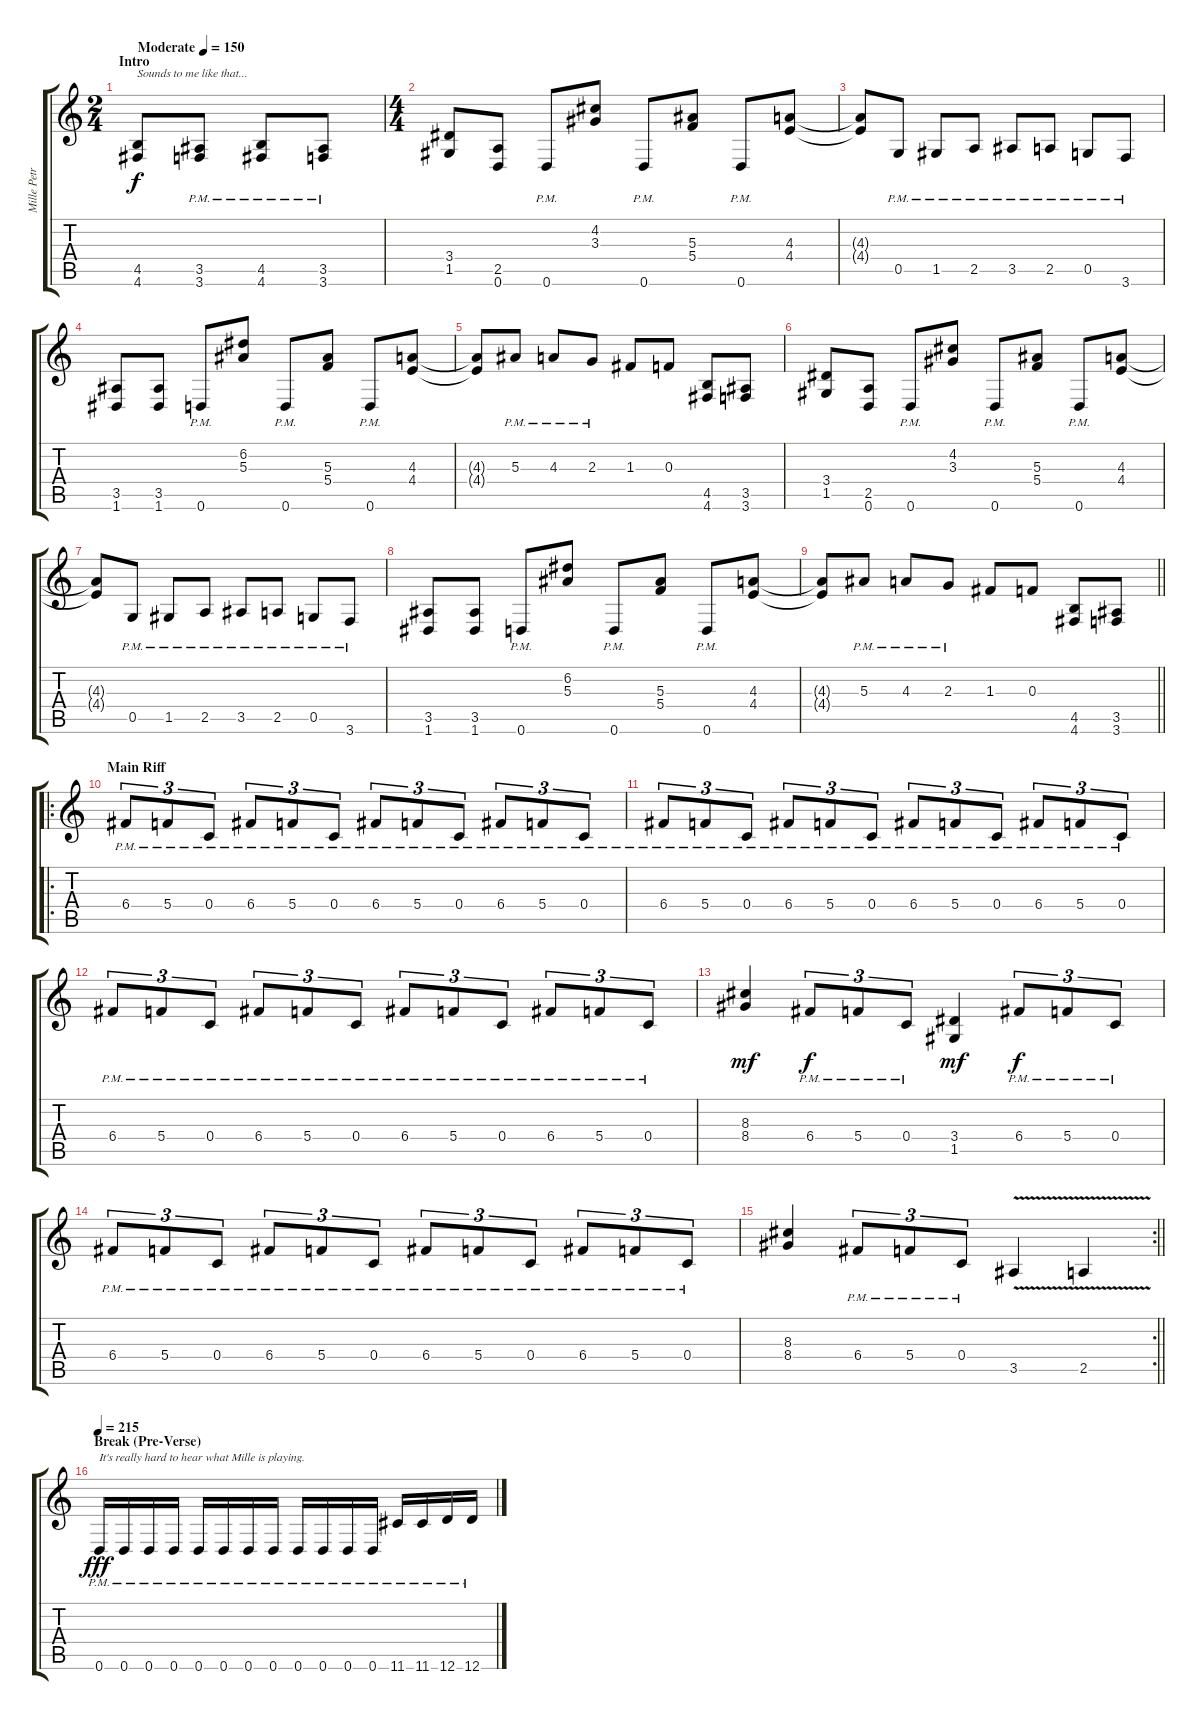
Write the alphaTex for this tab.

\track ("Mille Petrozza" "Mille Petr") {instrument distortionguitar}
\staff {score tabs}
\tuning (D4 A3 F3 C3 G2 D2) {hide}
\ts (2 4)
\section ("" "Intro")
\tempo (150 "Moderate")
\clef g2
\ks c
(4.5 4.6).8{txt "Sounds to me like that..." dy f instrument distortionguitar} (3.5{pm} 3.6{pm}).8 (4.5{pm} 4.6{pm}).8 (3.5{pm} 3.6{pm}).8 |
\ts (4 4)
(3.4 1.5).8 (2.5 0.6).8 0.6{pm}.8 (4.2 3.3).8 0.6{pm}.8 (5.3 5.4).8 0.6{pm}.8 (4.3 4.4).8 |
(4.3{t} 4.4{t}).8 0.5{pm}.8 1.5{pm}.8 2.5{pm}.8 3.5{pm}.8 2.5{pm}.8 0.5{pm}.8 3.6{pm}.8 |
(3.5 1.6).8 (3.5 1.6).8 0.6{pm}.8 (6.2 5.3).8 0.6{pm}.8 (5.3 5.4).8 0.6{pm}.8 (4.3 4.4).8 |
(4.3{t} 4.4{t}).8 5.3{pm}.8 4.3{pm}.8 2.3{pm}.8 1.3.8 0.3.8 (4.5 4.6).8 (3.5 3.6).8 |
(3.4 1.5).8 (2.5 0.6).8 0.6{pm}.8 (4.2 3.3).8 0.6{pm}.8 (5.3 5.4).8 0.6{pm}.8 (4.3 4.4).8 |
(4.3{t} 4.4{t}).8 0.5{pm}.8 1.5{pm}.8 2.5{pm}.8 3.5{pm}.8 2.5{pm}.8 0.5{pm}.8 3.6{pm}.8 |
(3.5 1.6).8 (3.5 1.6).8 0.6{pm}.8 (6.2 5.3).8 0.6{pm}.8 (5.3 5.4).8 0.6{pm}.8 (4.3 4.4).8 |
\barLineRight lightlight
(4.3{t} 4.4{t}).8 5.3{pm}.8 4.3{pm}.8 2.3{pm}.8 1.3.8 0.3.8 (4.5 4.6).8 (3.5 3.6).8 |
\ro
\section ("" "Main Riff")
6.4{pm}.8{tu (3 2)} 5.4{pm}.8{tu (3 2)} 0.4{pm}.8{tu (3 2)} 6.4{pm}.8{tu (3 2)} 5.4{pm}.8{tu (3 2)} 0.4{pm}.8{tu (3 2)} 6.4{pm}.8{tu (3 2)} 5.4{pm}.8{tu (3 2)} 0.4{pm}.8{tu (3 2)} 6.4{pm}.8{tu (3 2)} 5.4{pm}.8{tu (3 2)} 0.4{pm}.8{tu (3 2)} |
6.4{pm}.8{tu (3 2)} 5.4{pm}.8{tu (3 2)} 0.4{pm}.8{tu (3 2)} 6.4{pm}.8{tu (3 2)} 5.4{pm}.8{tu (3 2)} 0.4{pm}.8{tu (3 2)} 6.4{pm}.8{tu (3 2)} 5.4{pm}.8{tu (3 2)} 0.4{pm}.8{tu (3 2)} 6.4{pm}.8{tu (3 2)} 5.4{pm}.8{tu (3 2)} 0.4{pm}.8{tu (3 2)} |
6.4{pm}.8{tu (3 2)} 5.4{pm}.8{tu (3 2)} 0.4{pm}.8{tu (3 2)} 6.4{pm}.8{tu (3 2)} 5.4{pm}.8{tu (3 2)} 0.4{pm}.8{tu (3 2)} 6.4{pm}.8{tu (3 2)} 5.4{pm}.8{tu (3 2)} 0.4{pm}.8{tu (3 2)} 6.4{pm}.8{tu (3 2)} 5.4{pm}.8{tu (3 2)} 0.4{pm}.8{tu (3 2)} |
(8.3 8.4).4{dy mf} 6.4{pm}.8{tu (3 2) dy f} 5.4{pm}.8{tu (3 2)} 0.4{pm}.8{tu (3 2)} (3.4 1.5).4{dy mf} 6.4{pm}.8{tu (3 2) dy f} 5.4{pm}.8{tu (3 2)} 0.4{pm}.8{tu (3 2)} |
6.4{pm}.8{tu (3 2)} 5.4{pm}.8{tu (3 2)} 0.4{pm}.8{tu (3 2)} 6.4{pm}.8{tu (3 2)} 5.4{pm}.8{tu (3 2)} 0.4{pm}.8{tu (3 2)} 6.4{pm}.8{tu (3 2)} 5.4{pm}.8{tu (3 2)} 0.4{pm}.8{tu (3 2)} 6.4{pm}.8{tu (3 2)} 5.4{pm}.8{tu (3 2)} 0.4{pm}.8{tu (3 2)} |
\rc 2
\barLineRight lightlight
(8.3 8.4).4 6.4{pm}.8{tu (3 2)} 5.4{pm}.8{tu (3 2)} 0.4{pm}.8{tu (3 2)} 3.5{v}.4 2.5{v}.4 |
\section ("" "Break (Pre-Verse)")
\tempo 215
0.6{pm}.16{txt "It's really hard to hear what Mille is playing." dy fff} 0.6{pm}.16 0.6{pm}.16 0.6{pm}.16 0.6{pm}.16 0.6{pm}.16 0.6{pm}.16 0.6{pm}.16 0.6{pm}.16 0.6{pm}.16 0.6{pm}.16 0.6{pm}.16 11.6{pm}.16 11.6{pm}.16 12.6{pm}.16 12.6{pm}.16
